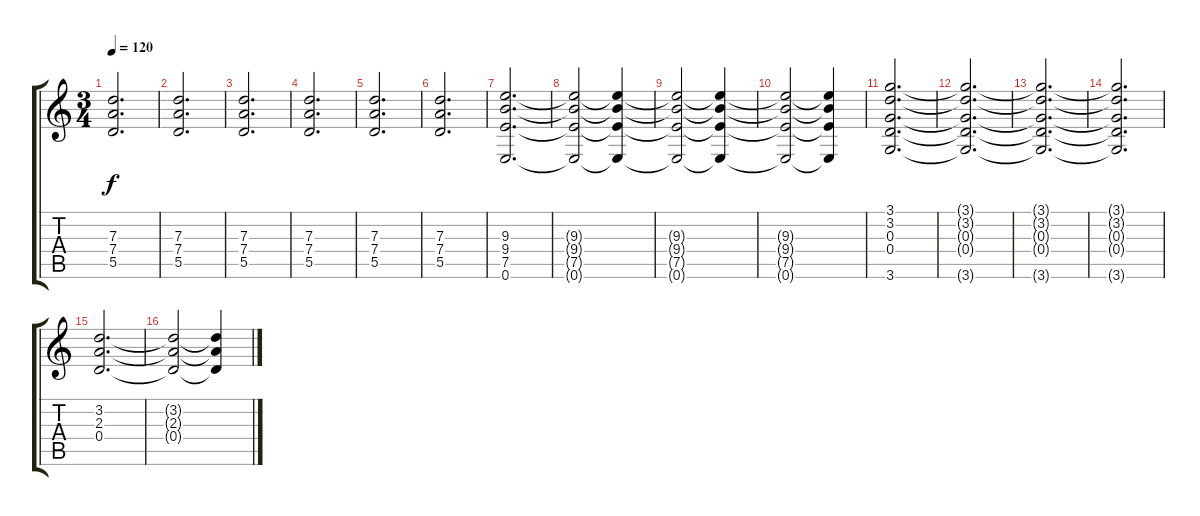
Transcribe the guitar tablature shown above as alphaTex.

\track "" {instrument electricguitarjazz}
\staff {score tabs}
\tuning (E4 B3 G3 D3 A2 E2) {hide}
\ts (3 4)
\tempo 120
\clef g2
\ks c
(7.3 7.4 5.5).2{d dy f} |
(7.3 7.4 5.5).2{d} |
(7.3 7.4 5.5).2{d} |
(7.3 7.4 5.5).2{d} |
(7.3 7.4 5.5).2{d} |
(7.3 7.4 5.5).2{d} |
(9.3 9.4 7.5 0.6).2{d} |
(9.3{t} 9.4{t} 7.5{t} 0.6{t}).2 (9.3{t} 9.4{t} 7.5{t} 0.6{t}).4 |
(9.3{t} 9.4{t} 7.5{t} 0.6{t}).2 (9.3{t} 9.4{t} 7.5{t} 0.6{t}).4 |
(9.3{t} 9.4{t} 7.5{t} 0.6{t}).2 (9.3{t} 9.4{t} 7.5{t} 0.6{t}).4 |
(3.1 3.2 0.3 0.4 3.6).2{d} |
(3.1{t} 3.2{t} 0.3{t} 0.4{t} 3.6{t}).2{d} |
(3.1{t} 3.2{t} 0.3{t} 0.4{t} 3.6{t}).2{d} |
(3.1{t} 3.2{t} 0.3{t} 0.4{t} 3.6{t}).2{d} |
(3.2 2.3 0.4).2{d} |
(3.2{t} 2.3{t} 0.4{t}).2 (3.2{t} 2.3{t} 0.4{t}).4
